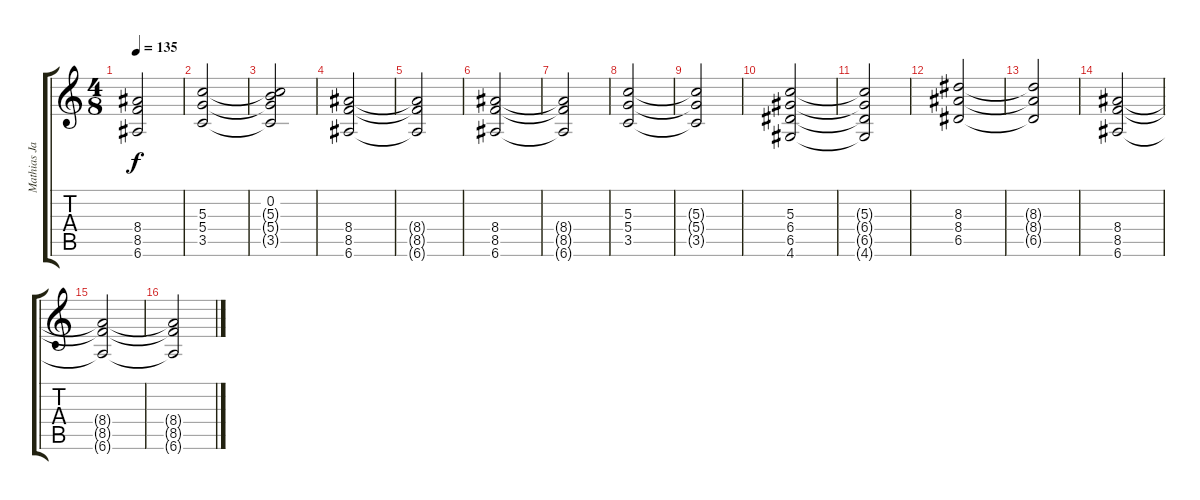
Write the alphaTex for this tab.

\track ("Mathias Jabs" "Mathias Ja") {instrument distortionguitar}
\staff {score tabs}
\tuning (E4 B3 G3 D3 A2 E2) {hide}
\ts (4 8)
\tempo 135
\clef g2
\ks c
(8.4{t} 8.5{t} 6.6{t}).2{dy f} |
(5.3 5.4 3.5).2 |
(0.2 5.3{t} 5.4{t} 3.5{t}).2 |
(8.4 8.5 6.6).2 |
(8.4{t} 8.5{t} 6.6{t}).2 |
(8.4 8.5 6.6).2 |
(8.4{t} 8.5{t} 6.6{t}).2 |
(5.3 5.4 3.5).2 |
(5.3{t} 5.4{t} 3.5{t}).2 |
(5.3 6.4 6.5 4.6).2 |
(5.3{t} 6.4{t} 6.5{t} 4.6{t}).2 |
(8.3 8.4 6.5).2 |
(8.3{t} 8.4{t} 6.5{t}).2 |
(8.4 8.5 6.6).2 |
(8.4{t} 8.5{t} 6.6{t}).2 |
(8.4{t} 8.5{t} 6.6{t}).2
